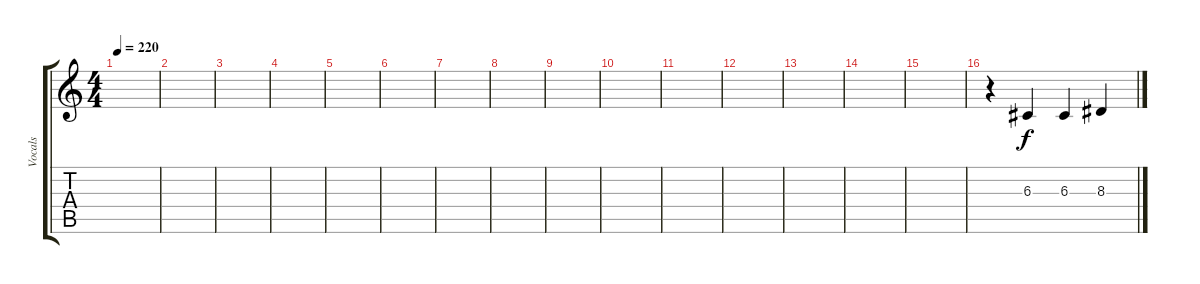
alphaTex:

\track ("Vocals" "Vocals") {instrument altosax}
\staff {score tabs}
\tuning (E4 B3 G3 D3 A2 E2) {hide}
\ts (4 4)
\tempo 220
\clef g2
\ks c
|
|
|
|
|
|
|
|
|
|
|
|
|
|
|
r.4 6.3.4 6.3.4 8.3.4
